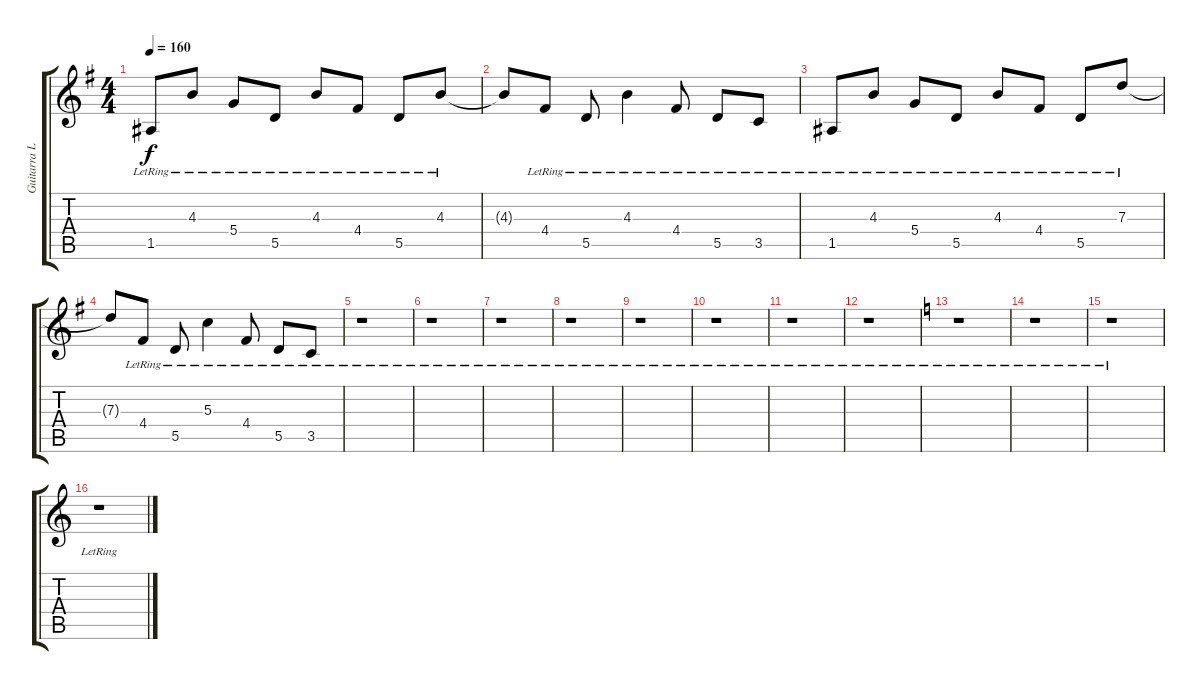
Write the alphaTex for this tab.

\track ("Guitarra Límpia (extra)" "Guitarra L") {instrument electricguitarclean}
\staff {score tabs}
\tuning (E4 B3 G3 D3 A2 E2) {hide}
\ts (4 4)
\tempo 160
\clef g2
\ks g
1.5{lr}.8{dy f} 4.3{lr}.8 5.4{lr}.8 5.5{lr}.8 4.3{lr}.8 4.4{lr}.8 5.5{lr}.8 4.3{lr}.8 |
4.3{t}.8 4.4{lr}.8 5.5{lr}.8 4.3{lr}.4 4.4{lr}.8 5.5{lr}.8 3.5{lr}.8 |
1.5{lr}.8 4.3{lr}.8 5.4{lr}.8 5.5{lr}.8 4.3{lr}.8 4.4{lr}.8 5.5{lr}.8 7.3{lr}.8 |
7.3{t}.8 4.4{lr}.8 5.5{lr}.8 5.3{lr}.4 4.4{lr}.8 5.5{lr}.8 3.5{lr}.8 |
r.1 |
r.1 |
r.1 |
r.1 |
r.1 |
r.1 |
r.1 |
r.1 |
\ks c
r.1 |
r.1 |
r.1 |
r.1
